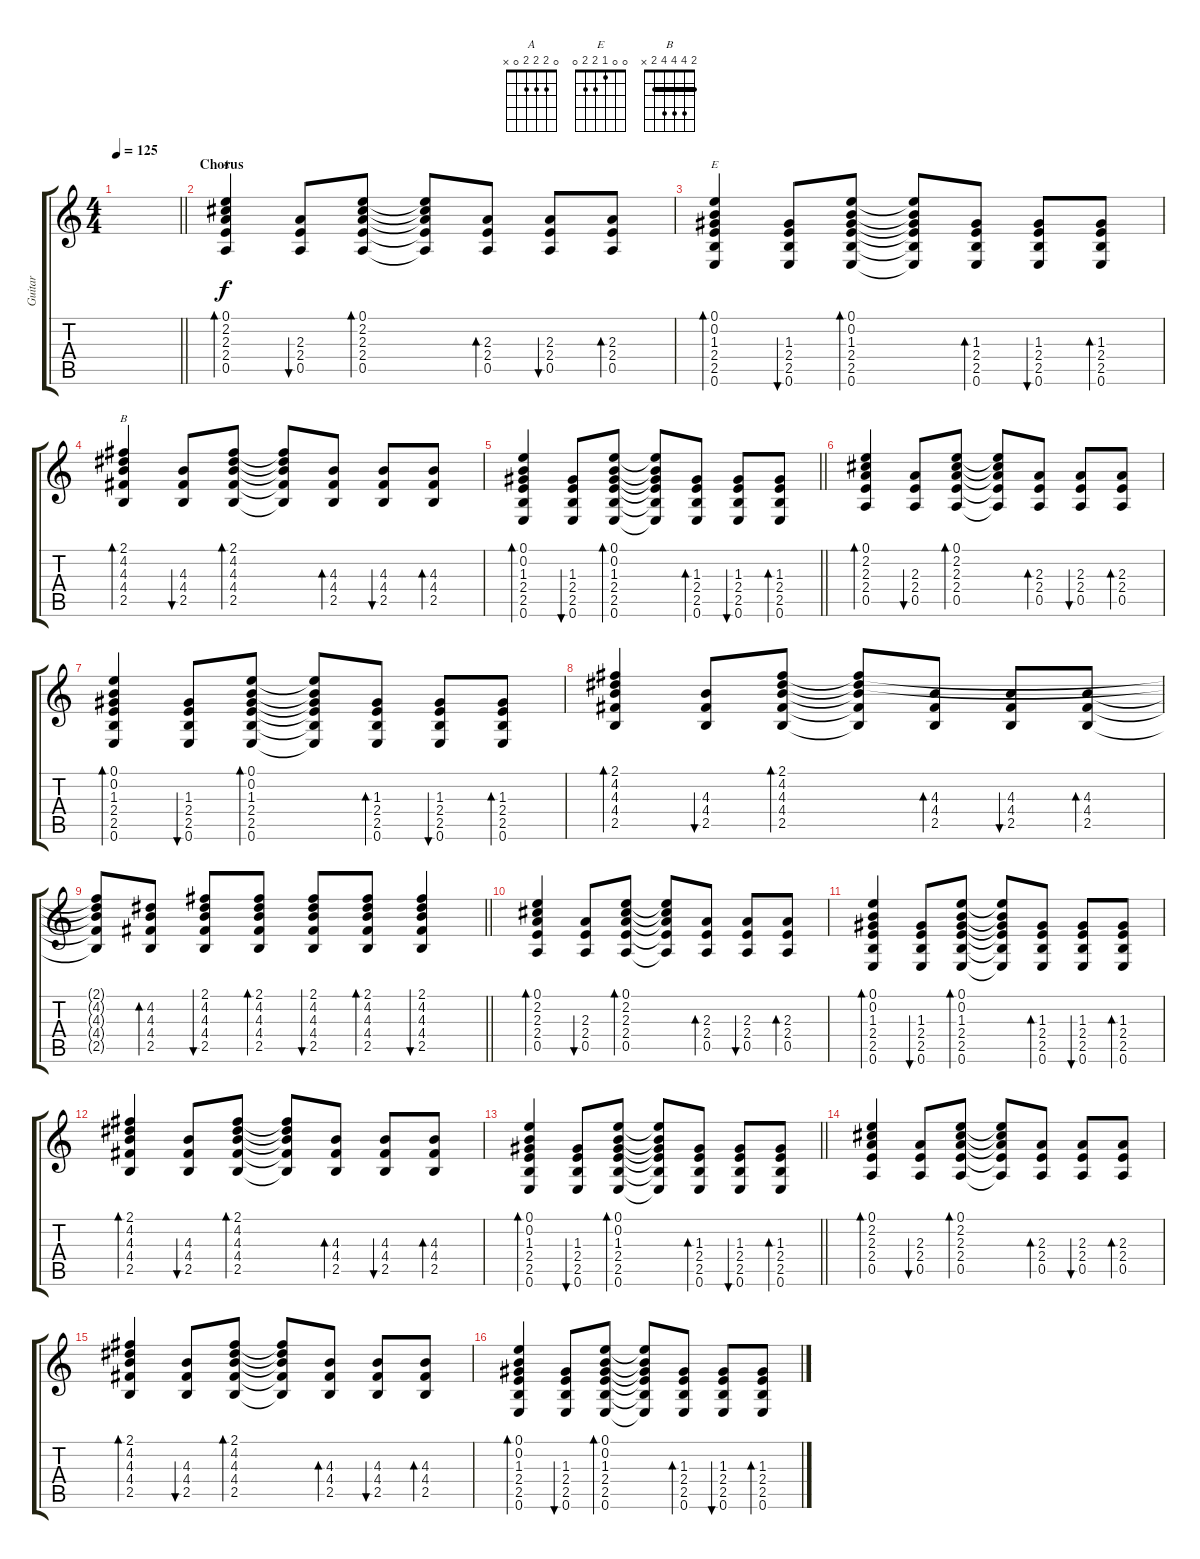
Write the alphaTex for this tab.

\track ("Guitar" "Guitar") {instrument acousticguitarsteel}
\staff {score tabs}
\tuning (E4 B3 G3 D3 A2 E2) {hide}
\chord ("A" 0 2 2 2 0 x)
\chord ("E" 0 0 1 2 2 0)
\chord ("B" 2 4 4 4 2 x) {barre 2}
\ts (4 4)
\tempo 125
\clef g2
\barLineRight lightlight
\ks c
|
\section ("" "Chorus")
(0.1 2.2 2.3 2.4 0.5).4{bd 120 ch "A"} (2.3 2.4 0.5).8{bu 120} (0.1 2.2 2.3 2.4 0.5).8{bd 120} (0.1{t} 2.2{t} 2.3{t} 2.4{t} 0.5{t}).8 (2.3 2.4 0.5).8{bd 60} (2.3 2.4 0.5).8{bu 60} (2.3 2.4 0.5).8{bd 60} |
(0.1 0.2 1.3 2.4 2.5 0.6).4{bd 120 ch "E"} (1.3 2.4 2.5 0.6).8{bu 120} (0.1 0.2 1.3 2.4 2.5 0.6).8{bd 120} (0.1{t} 0.2{t} 1.3{t} 2.4{t} 2.5{t} 0.6{t}).8 (1.3 2.4 2.5 0.6).8{bd 60} (1.3 2.4 2.5 0.6).8{bu 60} (1.3 2.4 2.5 0.6).8{bd 60} |
(2.1 4.2 4.3 4.4 2.5).4{bd 120 ch "B"} (4.3 4.4 2.5).8{bu 120} (2.1 4.2 4.3 4.4 2.5).8{bd 120} (2.1{t} 4.2{t} 4.3{t} 4.4{t} 2.5{t}).8 (4.3 4.4 2.5).8{bd 60} (4.3 4.4 2.5).8{bu 60} (4.3 4.4 2.5).8{bd 60} |
\barLineRight lightlight
(0.1 0.2 1.3 2.4 2.5 0.6).4{bd 120} (1.3 2.4 2.5 0.6).8{bu 120} (0.1 0.2 1.3 2.4 2.5 0.6).8{bd 120} (0.1{t} 0.2{t} 1.3{t} 2.4{t} 2.5{t} 0.6{t}).8 (1.3 2.4 2.5 0.6).8{bd 60} (1.3 2.4 2.5 0.6).8{bu 60} (1.3 2.4 2.5 0.6).8{bd 60} |
(0.1 2.2 2.3 2.4 0.5).4{bd 120} (2.3 2.4 0.5).8{bu 120} (0.1 2.2 2.3 2.4 0.5).8{bd 120} (0.1{t} 2.2{t} 2.3{t} 2.4{t} 0.5{t}).8 (2.3 2.4 0.5).8{bd 60} (2.3 2.4 0.5).8{bu 60} (2.3 2.4 0.5).8{bd 60} |
(0.1 0.2 1.3 2.4 2.5 0.6).4{bd 120} (1.3 2.4 2.5 0.6).8{bu 120} (0.1 0.2 1.3 2.4 2.5 0.6).8{bd 120} (0.1{t} 0.2{t} 1.3{t} 2.4{t} 2.5{t} 0.6{t}).8 (1.3 2.4 2.5 0.6).8{bd 60} (1.3 2.4 2.5 0.6).8{bu 60} (1.3 2.4 2.5 0.6).8{bd 60} |
(2.1 4.2 4.3 4.4 2.5).4{bd 120} (4.3 4.4 2.5).8{bu 120} (2.1 4.2 4.3 4.4 2.5).8{bd 120} (2.1{t} 4.2{t} 4.3{t} 4.4{t} 2.5{t}).8 (4.3 4.4 2.5).8{bd 60} (4.3 4.4 2.5).8{bu 60} (4.3 4.4 2.5).8{bd 60} |
\barLineRight lightlight
(2.1{t} 4.2{t} 4.3{t} 4.4{t} 2.5{t}).8 (4.2 4.3 4.4 2.5).8{bd 120} (2.1 4.2 4.3 4.4 2.5).8{bu 120} (2.1 4.2 4.3 4.4 2.5).8{bd 60} (2.1 4.2 4.3 4.4 2.5).8{bu 120} (2.1 4.2 4.3 4.4 2.5).8{bd 60} (2.1 4.2 4.3 4.4 2.5).4{bu 120} |
(0.1 2.2 2.3 2.4 0.5).4{bd 120} (2.3 2.4 0.5).8{bu 120} (0.1 2.2 2.3 2.4 0.5).8{bd 120} (0.1{t} 2.2{t} 2.3{t} 2.4{t} 0.5{t}).8 (2.3 2.4 0.5).8{bd 60} (2.3 2.4 0.5).8{bu 60} (2.3 2.4 0.5).8{bd 60} |
(0.1 0.2 1.3 2.4 2.5 0.6).4{bd 120} (1.3 2.4 2.5 0.6).8{bu 120} (0.1 0.2 1.3 2.4 2.5 0.6).8{bd 120} (0.1{t} 0.2{t} 1.3{t} 2.4{t} 2.5{t} 0.6{t}).8 (1.3 2.4 2.5 0.6).8{bd 60} (1.3 2.4 2.5 0.6).8{bu 60} (1.3 2.4 2.5 0.6).8{bd 60} |
(2.1 4.2 4.3 4.4 2.5).4{bd 120} (4.3 4.4 2.5).8{bu 120} (2.1 4.2 4.3 4.4 2.5).8{bd 120} (2.1{t} 4.2{t} 4.3{t} 4.4{t} 2.5{t}).8 (4.3 4.4 2.5).8{bd 60} (4.3 4.4 2.5).8{bu 60} (4.3 4.4 2.5).8{bd 60} |
\barLineRight lightlight
(0.1 0.2 1.3 2.4 2.5 0.6).4{bd 120} (1.3 2.4 2.5 0.6).8{bu 120} (0.1 0.2 1.3 2.4 2.5 0.6).8{bd 120} (0.1{t} 0.2{t} 1.3{t} 2.4{t} 2.5{t} 0.6{t}).8 (1.3 2.4 2.5 0.6).8{bd 60} (1.3 2.4 2.5 0.6).8{bu 60} (1.3 2.4 2.5 0.6).8{bd 60} |
(0.1 2.2 2.3 2.4 0.5).4{bd 120} (2.3 2.4 0.5).8{bu 120} (0.1 2.2 2.3 2.4 0.5).8{bd 120} (0.1{t} 2.2{t} 2.3{t} 2.4{t} 0.5{t}).8 (2.3 2.4 0.5).8{bd 60} (2.3 2.4 0.5).8{bu 60} (2.3 2.4 0.5).8{bd 60} |
(2.1 4.2 4.3 4.4 2.5).4{bd 120} (4.3 4.4 2.5).8{bu 120} (2.1 4.2 4.3 4.4 2.5).8{bd 120} (2.1{t} 4.2{t} 4.3{t} 4.4{t} 2.5{t}).8 (4.3 4.4 2.5).8{bd 60} (4.3 4.4 2.5).8{bu 60} (4.3 4.4 2.5).8{bd 60} |
(0.1 0.2 1.3 2.4 2.5 0.6).4{bd 120} (1.3 2.4 2.5 0.6).8{bu 120} (0.1 0.2 1.3 2.4 2.5 0.6).8{bd 120} (0.1{t} 0.2{t} 1.3{t} 2.4{t} 2.5{t} 0.6{t}).8 (1.3 2.4 2.5 0.6).8{bd 60} (1.3 2.4 2.5 0.6).8{bu 60} (1.3 2.4 2.5 0.6).8{bd 60}
